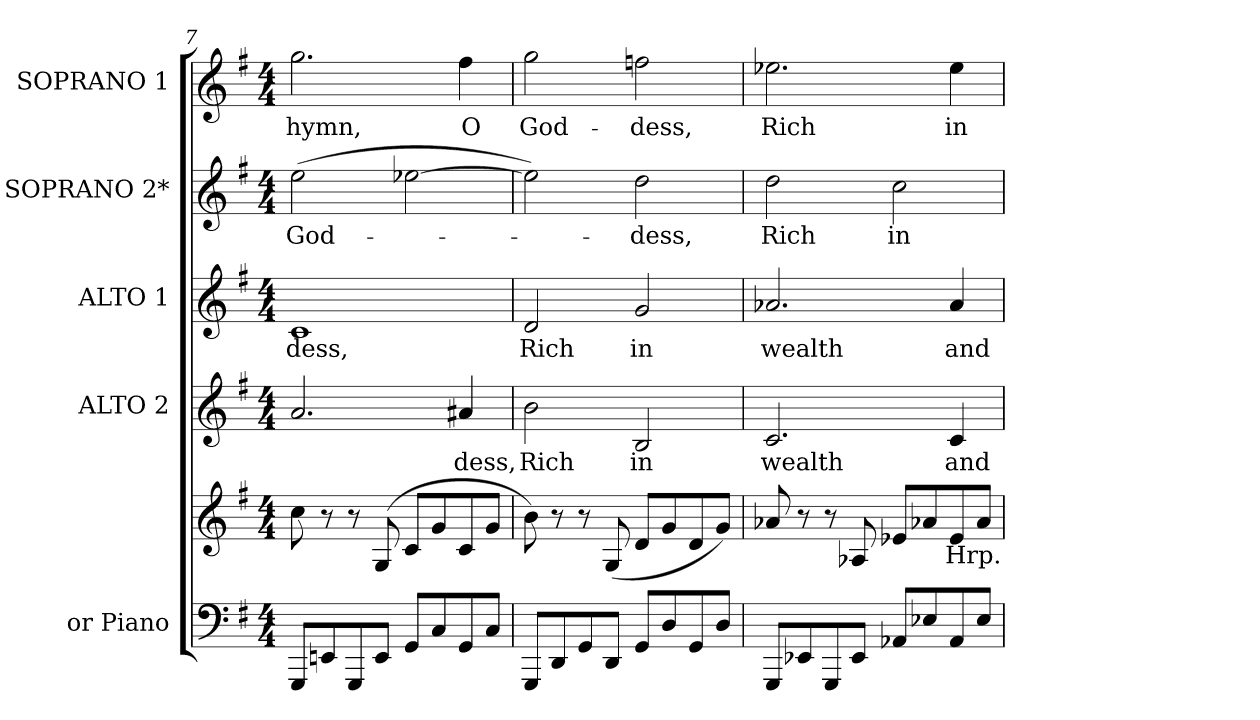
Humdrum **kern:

**kern	**kern	**kern	**text	**kern	**text	**kern	**text	**kern	**text
*part5	*part5	*part4	*part4	*part3	*part3	*part2	*part2	*part1	*part1
*staff6	*staff5	*staff4	*staff4	*staff3	*staff3	*staff2	*staff2	*staff1	*staff1
*I"or Piano	*	*I"ALTO 2	*	*I"ALTO 1	*	*I"SOPRANO 2*	*	*I"SOPRANO 1	*
*	*	*I'A. 2	*	*I'A.1	*	*I'S. 2	*	*I'S. 1	*
*clefF4	*clefG2	*clefG2	*	*clefG2	*	*clefG2	*	*clefG2	*
*k[f#]	*k[f#]	*k[f#]	*	*k[f#]	*	*k[f#]	*	*k[f#]	*
*G:	*G:	*G:	*	*G:	*	*G:	*	*G:	*
*M4/4	*M4/4	*M4/4	*	*M4/4	*	*M4/4	*	*M4/4	*
=7	=7	=7	=7	=7	=7	=7	=7	=7	=7
!	!	!	!	!	!LO:LY:b	!	!LO:LY:b	!	!LO:LY:b
8GGG/L	8cc\	2.a/	.	1c	-dess,	(>2ee\	God-	2.gg\	hymn,
8EEn/	8r	.	.	.	.	.	.	.	.
8GGG/	8r	.	.	.	.	.	.	.	.
8EE/J	(>8G/	.	.	.	.	.	.	.	.
8GG/L	8c/L	.	.	.	.	[>2ee-X\	.	.	.
8C/	8g/	.	.	.	.	.	.	.	.
!	!	!	!LO:LY:b	!	!	!	!	!	!LO:LY:b
8GG/	8c/	4a#X/	-dess,	.	.	.	.	4ff#\	O
8C/J	8g/J	.	.	.	.	.	.	.	.
=8	=8	=8	=8	=8	=8	=8	=8	=8	=8
!	!	!	!LO:LY:b	!	!LO:LY:b	!	!	!	!LO:LY:b
8GGG/L	8b\)	2b\	Rich	2d/	Rich	2ee-\])	.	2gg\	God-
8DD/	8r	.	.	.	.	.	.	.	.
8GG/	8r	.	.	.	.	.	.	.	.
8DD/J	(<8G/	.	.	.	.	.	.	.	.
!	!	!	!LO:LY:b	!	!LO:LY:b	!	!LO:LY:b	!	!LO:LY:b
8GG/L	8d/L	2B/	in	2g/	in	2dd\	-dess,	2ffn\	-dess,
8D/	8g/	.	.	.	.	.	.	.	.
8GG/	8d/	.	.	.	.	.	.	.	.
8D/J	8g/J)	.	.	.	.	.	.	.	.
!!LO:PB:g=z
=9	=9	=9	=9	=9	=9	=9	=9	=9	=9
!	!	!	!LO:LY:b	!	!LO:LY:b	!	!LO:LY:b	!	!LO:LY:b
8GGG/L	8a-X/	2.c/	wealth	2.a-X/	wealth	2dd\	Rich	2.ee-X\	Rich
8EE-X/	8r	.	.	.	.	.	.	.	.
8GGG/	8r	.	.	.	.	.	.	.	.
8EE-/J	8A-X/	.	.	.	.	.	.	.	.
!	!	!	!	!	!	!	!LO:LY:b	!	!
8AA-X/L	8e-X/L	.	.	.	.	2cc\	in	.	.
8E-X/	8a-X/	.	.	.	.	.	.	.	.
!	!	!	!LO:LY:b	!	!LO:LY:b	!	!	!	!LO:LY:b
8AA-/	8e-/	4c/	and	4a-/	and	.	.	4ee-\	in
8E-/J	8a-/J	.	.	.	.	.	.	.	.
!	!LO:TX:b:t=Hrp.	!	!	!	!	!	!	!	!
=	=	=	=	=	=	=	=	=	=
*-	*-	*-	*-	*-	*-	*-	*-	*-	*-
